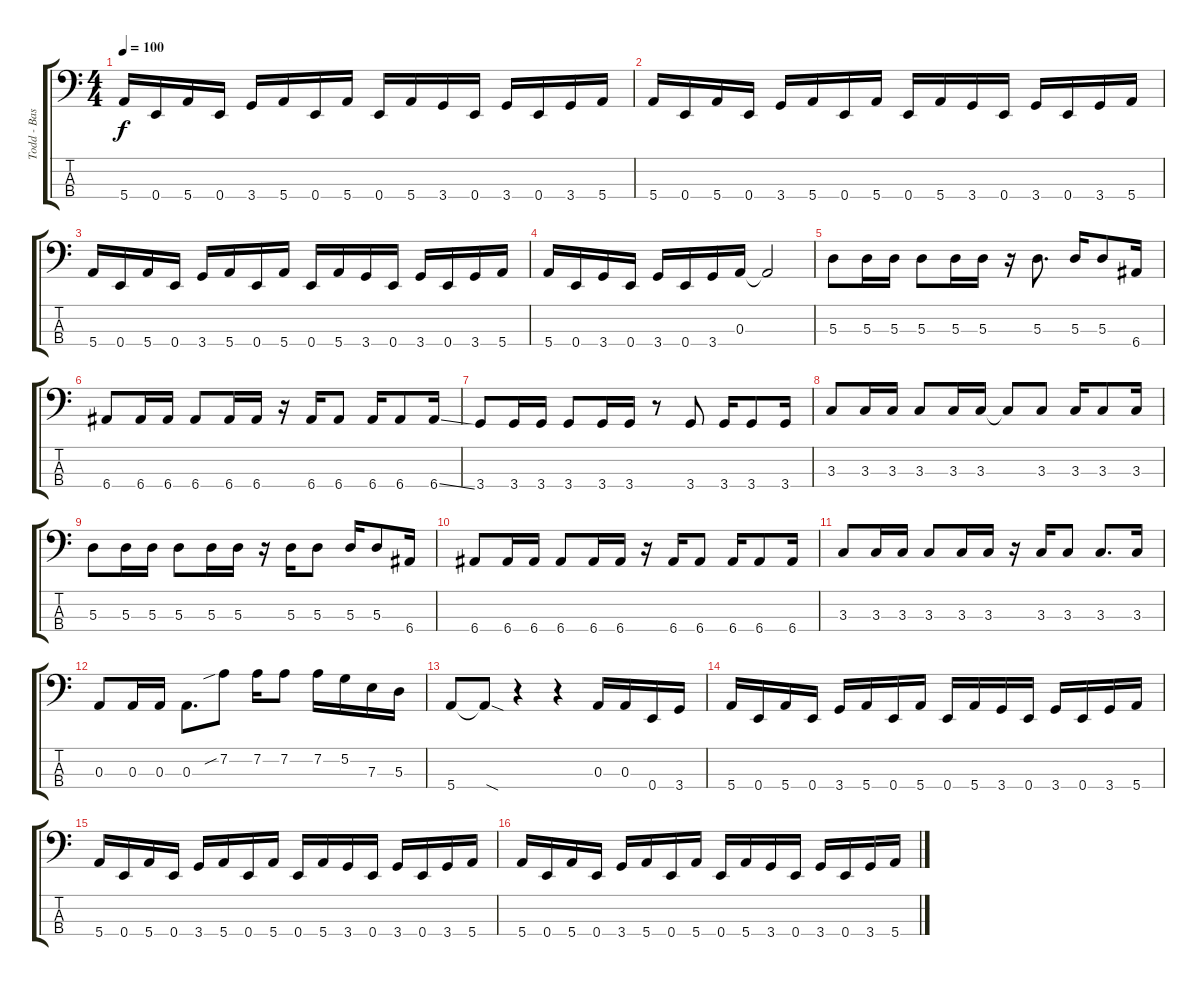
\track ("Todd - Bass" "Todd - Bas") {instrument electricbasspick}
\staff {score tabs}
\tuning (G2 D2 A1 E1) {hide}
\ts (4 4)
\tempo 100
\clef f4
\ks c
5.4.16{dy f} 0.4.16 5.4.16 0.4.16 3.4.16 5.4.16 0.4.16 5.4.16 0.4.16 5.4.16 3.4.16 0.4.16 3.4.16 0.4.16 3.4.16 5.4.16 |
5.4.16 0.4.16 5.4.16 0.4.16 3.4.16 5.4.16 0.4.16 5.4.16 0.4.16 5.4.16 3.4.16 0.4.16 3.4.16 0.4.16 3.4.16 5.4.16 |
5.4.16 0.4.16 5.4.16 0.4.16 3.4.16 5.4.16 0.4.16 5.4.16 0.4.16 5.4.16 3.4.16 0.4.16 3.4.16 0.4.16 3.4.16 5.4.16 |
5.4.16 0.4.16 3.4.16 0.4.16 3.4.16 0.4.16 3.4.16 0.3.16 0.3{t}.2 |
5.3.8 5.3.16 5.3.16 5.3.8 5.3.16 5.3.16 r.16 5.3.8{d} 5.3.16 5.3.8 6.4.16 |
6.4.8 6.4.16 6.4.16 6.4.8 6.4.16 6.4.16 r.16 6.4.16 6.4.8 6.4.16 6.4.8 6.4{ss}.16 |
3.4.8 3.4.16 3.4.16 3.4.8 3.4.16 3.4.16 r.8 3.4.8 3.4.16 3.4.8 3.4.16 |
3.3.8 3.3.16 3.3.16 3.3.8 3.3.16 3.3.16 3.3{t}.8 3.3.8 3.3.16 3.3.8 3.3.16 |
5.3.8 5.3.16 5.3.16 5.3.8 5.3.16 5.3.16 r.16 5.3.16 5.3.8 5.3.16 5.3.8 6.4.16 |
6.4.8 6.4.16 6.4.16 6.4.8 6.4.16 6.4.16 r.16 6.4.16 6.4.8 6.4.16 6.4.8 6.4.16 |
3.3.8 3.3.16 3.3.16 3.3.8 3.3.16 3.3.16 r.16 3.3.16 3.3.8 3.3.8{d} 3.3.16 |
0.3.8 0.3.16 0.3.16 0.3.8{d} 7.2{sib}.8 7.2.16 7.2.8 7.2.16 5.2.16 7.3.16 5.3.16 |
5.4.8 5.4{sod t}.8 r.4 r.4 0.3.16 0.3.16 0.4.16 3.4.16 |
5.4.16 0.4.16 5.4.16 0.4.16 3.4.16 5.4.16 0.4.16 5.4.16 0.4.16 5.4.16 3.4.16 0.4.16 3.4.16 0.4.16 3.4.16 5.4.16 |
5.4.16 0.4.16 5.4.16 0.4.16 3.4.16 5.4.16 0.4.16 5.4.16 0.4.16 5.4.16 3.4.16 0.4.16 3.4.16 0.4.16 3.4.16 5.4.16 |
5.4.16 0.4.16 5.4.16 0.4.16 3.4.16 5.4.16 0.4.16 5.4.16 0.4.16 5.4.16 3.4.16 0.4.16 3.4.16 0.4.16 3.4.16 5.4.16
